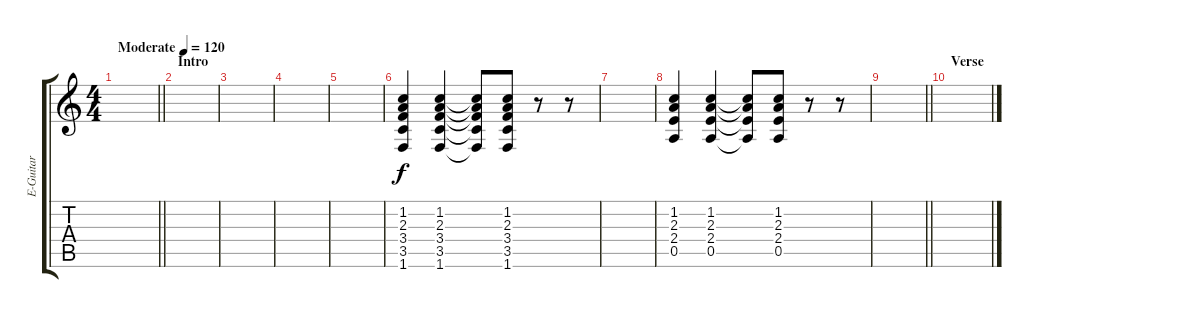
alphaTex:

\track ("E-Guitar" "E-Guitar") {instrument electricguitarclean}
\staff {score tabs}
\tuning (E4 B3 G3 D3 A2 E2) {hide}
\ts (4 4)
\tempo (120 "Moderate")
\clef g2
\barLineRight lightlight
\ks c
|
\section ("" "Intro")
|
|
|
|
(1.2 2.3 3.4 3.5 1.6).4 (1.2 2.3 3.4 3.5 1.6).4 (1.2{t} 2.3{t} 3.4{t} 3.5{t} 1.6{t}).8 (1.2 2.3 3.4 3.5 1.6).8 r.8 r.8 |
|
(1.2 2.3 2.4 0.5).4 (1.2 2.3 2.4 0.5).4 (1.2{t} 2.3{t} 2.4{t} 0.5{t}).8 (1.2 2.3 2.4 0.5).8 r.8 r.8 |
\barLineRight lightlight
|
\section ("" "Verse")
